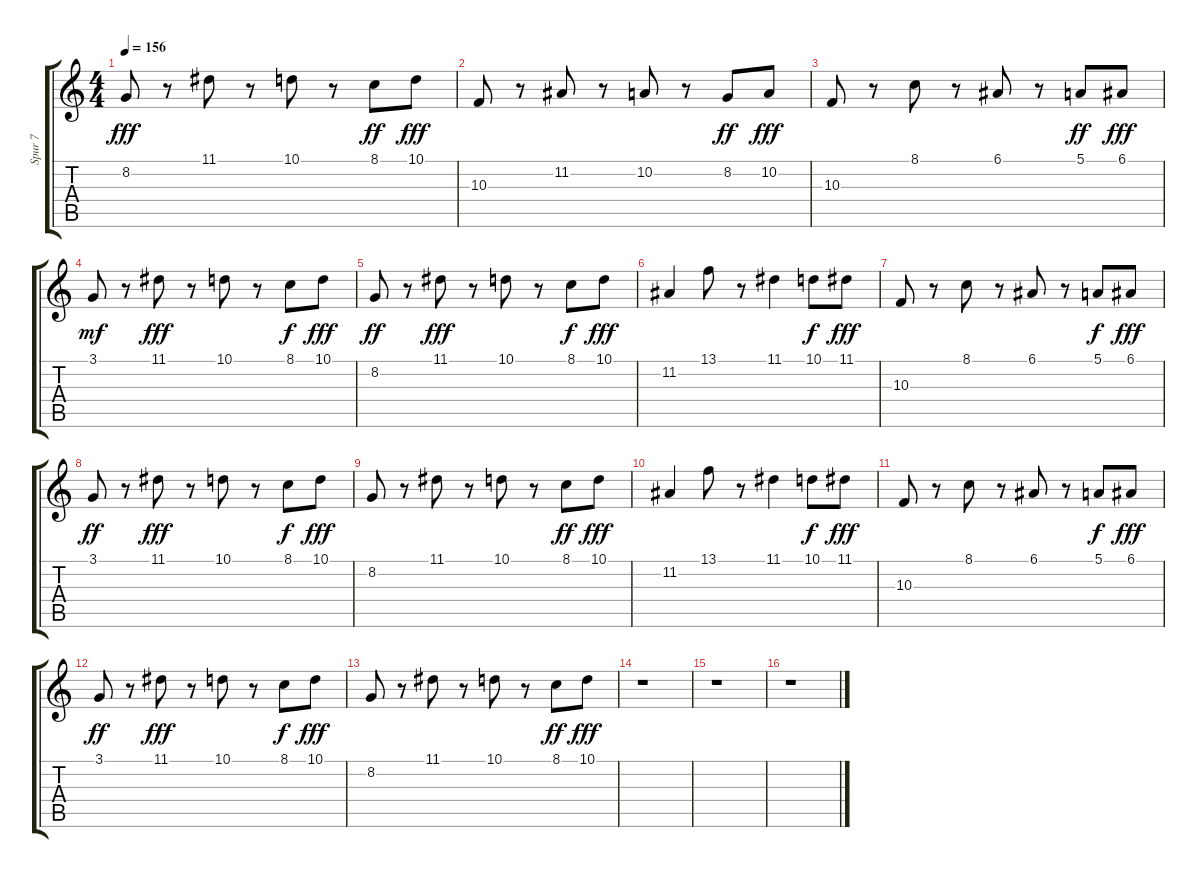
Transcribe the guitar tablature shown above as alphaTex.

\track ("Spur 7" "Spur 7") {instrument fx5brightness}
\staff {score tabs}
\tuning (E4 B3 G3 D3 A2 E2) {hide}
\ts (4 4)
\tempo 156
\clef g2
\ks c
8.2.8{dy fff} r.8 11.1.8 r.8 10.1.8 r.8 8.1.8{dy ff} 10.1.8{dy fff} |
10.3.8 r.8 11.2.8 r.8 10.2.8 r.8 8.2.8{dy ff} 10.2.8{dy fff} |
10.3.8 r.8 8.1.8 r.8 6.1.8 r.8 5.1.8{dy ff} 6.1.8{dy fff} |
3.1.8{dy mf} r.8 11.1.8{dy fff} r.8 10.1.8 r.8 8.1.8{dy f} 10.1.8{dy fff} |
8.2.8{dy ff} r.8 11.1.8{dy fff} r.8 10.1.8 r.8 8.1.8{dy f} 10.1.8{dy fff} |
11.2.4 13.1.8 r.8 11.1.4 10.1.8{dy f} 11.1.8{dy fff} |
10.3.8 r.8 8.1.8 r.8 6.1.8 r.8 5.1.8{dy f} 6.1.8{dy fff} |
3.1.8{dy ff} r.8 11.1.8{dy fff} r.8 10.1.8 r.8 8.1.8{dy f} 10.1.8{dy fff} |
8.2.8 r.8 11.1.8 r.8 10.1.8 r.8 8.1.8{dy ff} 10.1.8{dy fff} |
11.2.4 13.1.8 r.8 11.1.4 10.1.8{dy f} 11.1.8{dy fff} |
10.3.8 r.8 8.1.8 r.8 6.1.8 r.8 5.1.8{dy f} 6.1.8{dy fff} |
3.1.8{dy ff} r.8 11.1.8{dy fff} r.8 10.1.8 r.8 8.1.8{dy f} 10.1.8{dy fff} |
8.2.8 r.8 11.1.8 r.8 10.1.8 r.8 8.1.8{dy ff} 10.1.8{dy fff} |
r.1 |
r.1 |
r.1
